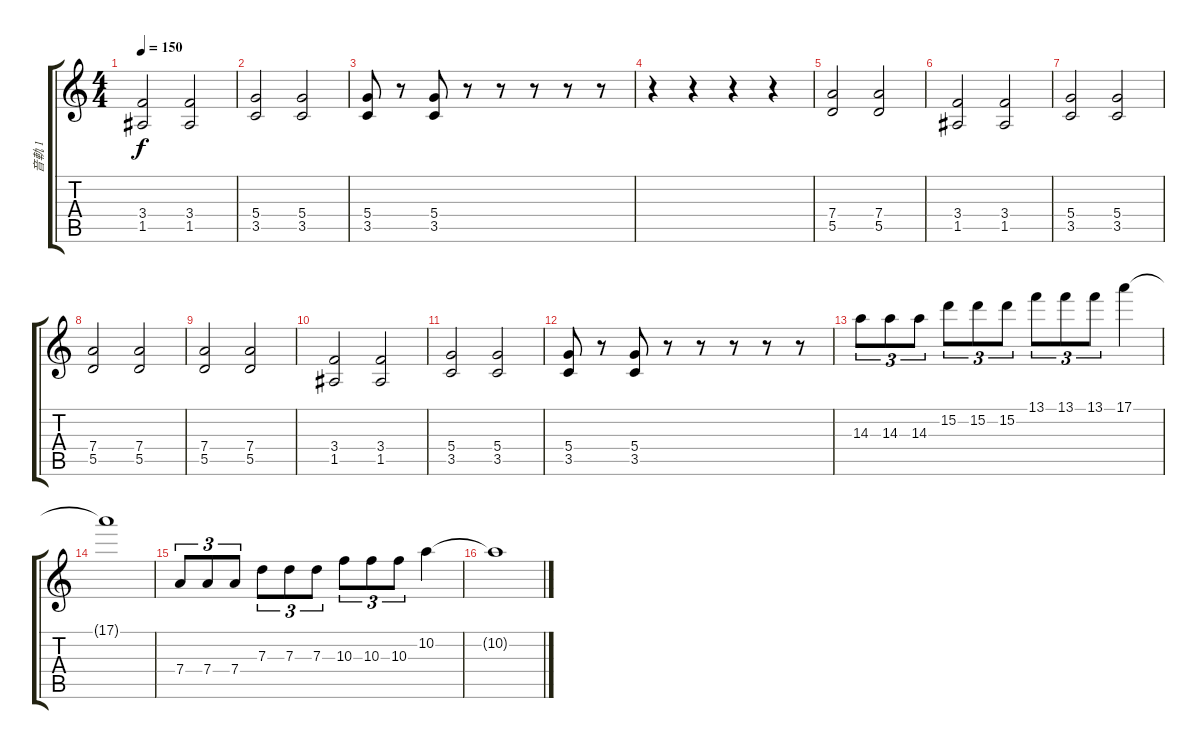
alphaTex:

\track ("音軌 1" "音軌 1") {instrument overdrivenguitar}
\staff {score tabs}
\tuning (E4 B3 G3 D3 A2 E2) {hide}
\ts (4 4)
\tempo 150
\clef g2
\ks c
(3.4 1.5).2{dy f} (3.4 1.5).2 |
(5.4 3.5).2 (5.4 3.5).2 |
(5.4 3.5).8 r.8 (5.4 3.5).8 r.8 r.8 r.8 r.8 r.8 |
r.4 r.4 r.4 r.4 |
(7.4 5.5).2 (7.4 5.5).2 |
(3.4 1.5).2 (3.4 1.5).2 |
(5.4 3.5).2 (5.4 3.5).2 |
(7.4 5.5).2 (7.4 5.5).2 |
(7.4 5.5).2 (7.4 5.5).2 |
(3.4 1.5).2 (3.4 1.5).2 |
(5.4 3.5).2 (5.4 3.5).2 |
(5.4 3.5).8 r.8 (5.4 3.5).8 r.8 r.8 r.8 r.8 r.8 |
14.3.8{tu (3 2)} 14.3.8{tu (3 2)} 14.3.8{tu (3 2)} 15.2.8{tu (3 2)} 15.2.8{tu (3 2)} 15.2.8{tu (3 2)} 13.1.8{tu (3 2)} 13.1.8{tu (3 2)} 13.1.8{tu (3 2)} 17.1.4 |
17.1{t}.1 |
7.4.8{tu (3 2)} 7.4.8{tu (3 2)} 7.4.8{tu (3 2)} 7.3.8{tu (3 2)} 7.3.8{tu (3 2)} 7.3.8{tu (3 2)} 10.3.8{tu (3 2)} 10.3.8{tu (3 2)} 10.3.8{tu (3 2)} 10.2.4 |
10.2{t}.1
